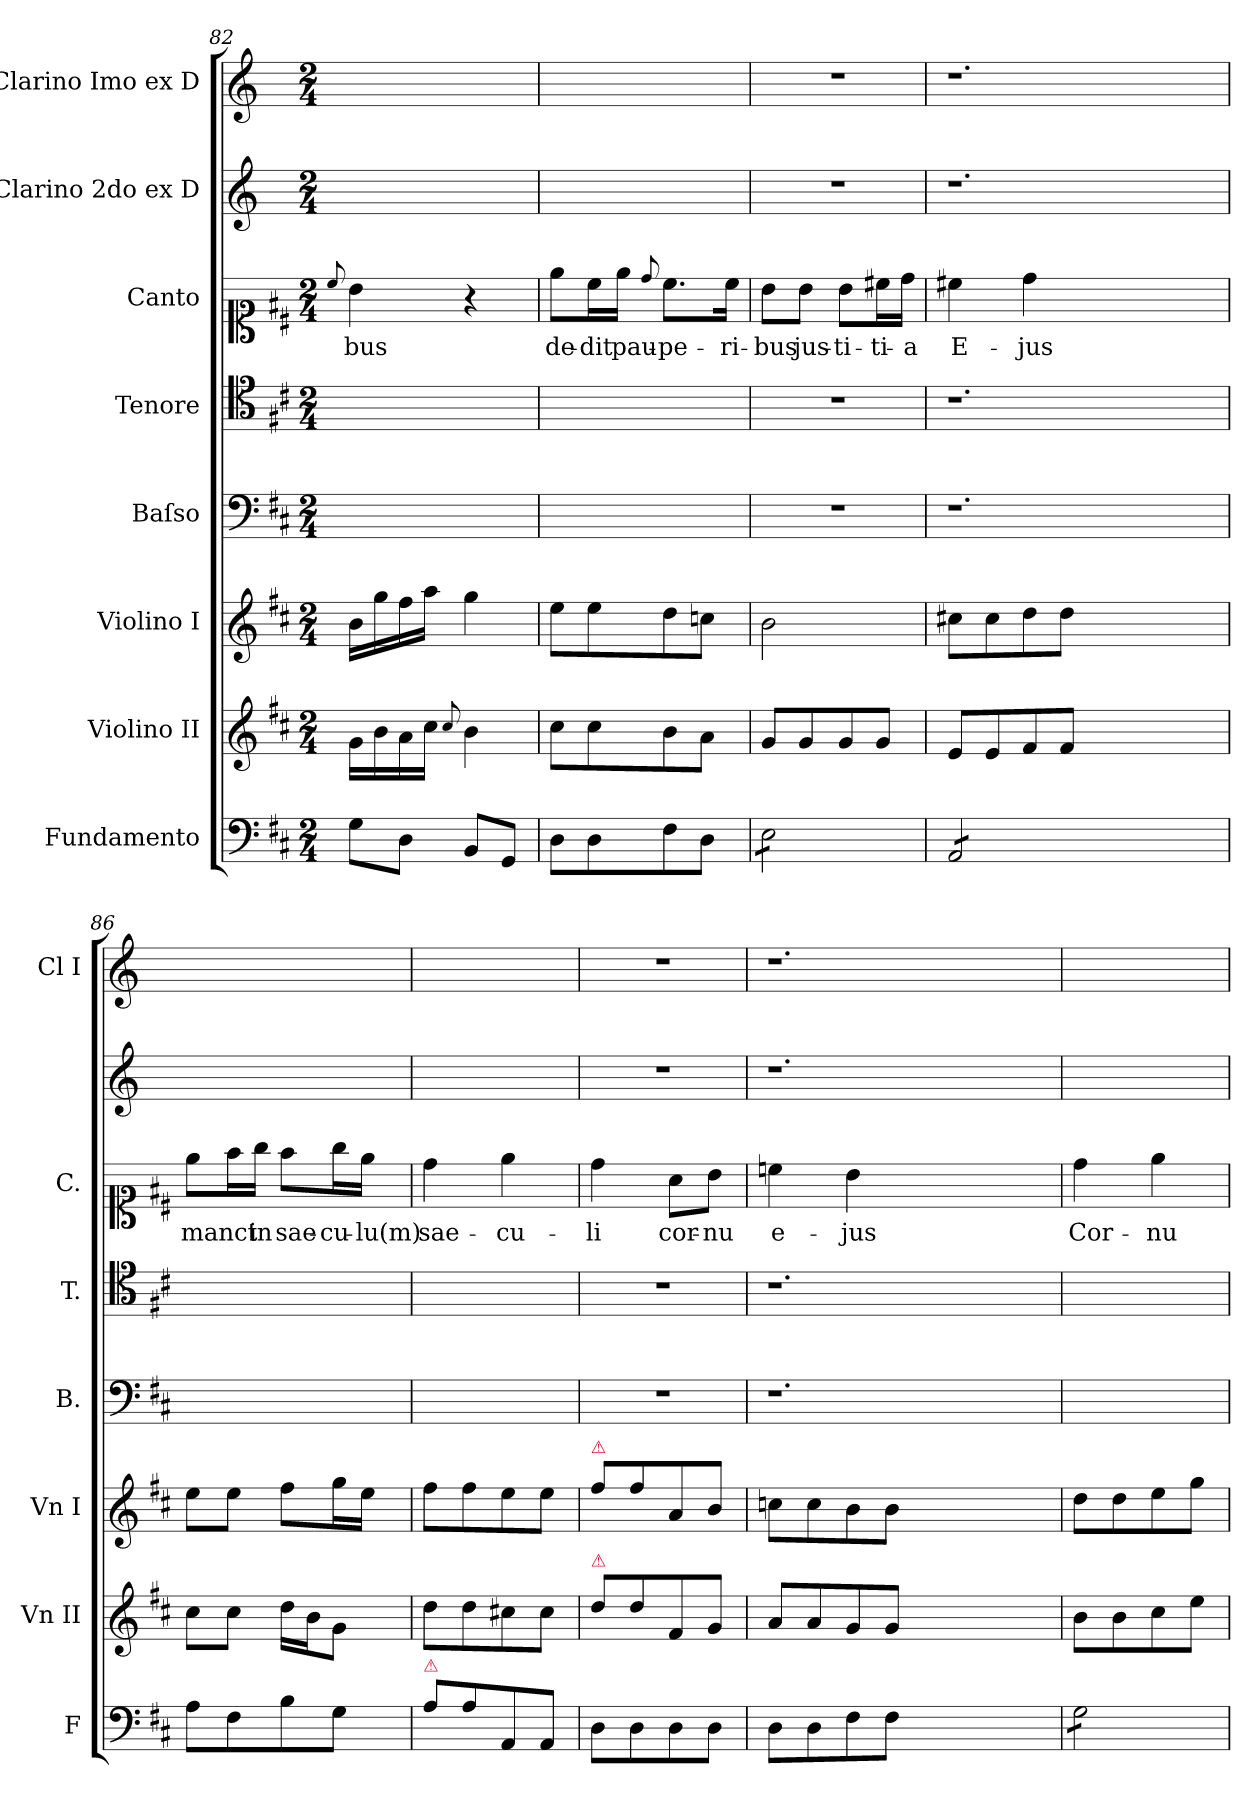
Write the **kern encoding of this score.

**kern	**kern	**kern	**kern	**kern	**kern	**text	**kern	**kern
*part8	*part7	*part6	*part5	*part4	*part3	*part3	*part2	*part1
*staff8	*staff7	*staff6	*staff5	*staff4	*staff3	*staff3	*staff2	*staff1
*I"Fundamento	*I"Violino II	*I"Violino I	*I"Baſso	*I"Tenore	*I"Canto	*	*I"Clarino 2do ex D	*I"Clarino Imo ex D
*I'F	*I'Vn II	*I'Vn I	*I'B.	*I'T.	*I'C.	*	*	*I'Cl I
*clefF4	*clefG2	*clefG2	*clefF4	*clefC4	*clefC1	*	*clefG2	*clefG2
*	*	*	*	*	*	*	*ITrd-1c-2	*ITrd-1c-2
*k[f#c#]	*k[f#c#]	*k[f#c#]	*k[f#c#]	*k[f#c#]	*k[f#c#]	*	*k[f#c#]	*k[f#c#]
*D:	*D:	*D:	*D:	*D:	*D:	*	*D:	*D:
*M2/4	*M2/4	*M2/4	*M2/4	*M2/4	*M2/4	*	*M2/4	*M2/4
=82	=82	=82	=82	=82	=82	=82	=82	=82
.	.	.	.	.	8qqcc#/	.	.	.
8G\L	16g\LL	16b\LL	2ryy	2ryy	4b\	-bus	2ryy	2ryy
.	16b\	16gg\	.	.	.	.	.	.
8D\J	16a\	16ff#\	.	.	.	.	.	.
.	16cc#\JJ	16aa\JJ	.	.	.	.	.	.
.	8qqcc#/	.	.	.	.	.	.	.
8BB/L	4b\	4gg\	.	.	4r	.	.	.
8GG/J	.	.	.	.	.	.	.	.
=83	=83	=83	=83	=83	=83	=83	=83	=83
8D\L	8cc#\L	8ee\L	2ryy	2ryy	8ee\L	de-	2ryy	2ryy
8D\	8cc#\	8ee\	.	.	16cc#\L	-dit	.	.
.	.	.	.	.	16ee\JJ	pau-	.	.
.	.	.	.	.	8qqdd/	.	.	.
8F#\	8b\	8dd\	.	.	8.cc#\L	-pe-	.	.
8D\J	8a\J	8ccn\J	.	.	.	.	.	.
.	.	.	.	.	16cc#\Jk	-ri-	.	.
=84	=84	=84	=84	=84	=84	=84	=84	=84
*tremolo	*	*	*	*	*	*	*	*
8E\L	8g/L	2b\	2r	2r	8b\L	-bus	2r	2r
8E\	8g/	.	.	.	8b\J	jus-	.	.
8E\	8g/	.	.	.	8b\L	-ti-	.	.
8E\J	8g/J	.	.	.	16cc#X\L	-ti-	.	.
.	.	.	.	.	16dd\JJ	-a	.	.
=85	=85	=85	=85	=85	=85	=85	=85	=85
8AA/L	8e/L	8cc#X\L	1.r	1.r	4cc#X\	E-	1.r	1.r
8AA/	8e/	8cc#\	.	.	.	.	.	.
8AA/	8f#/	8dd\	.	.	4dd\	-jus	.	.
8AA/J	8f#/J	8dd\J	.	.	.	.	.	.
*Xtremolo	*	*	*	*	*	*	*	*
1ryy	1ryy	1ryy	.	.	1ryy	.	.	.
=86	=86	=86	=86	=86	=86	=86	=86	=86
8A\L	8cc#\L	8ee\L	2ryy	2ryy	8ee\L	manct	2ryy	2ryy
8F#\	8cc#\J	8ee\J	.	.	16ff#\L	.	.	.
.	.	.	.	.	16gg\JJ	in	.	.
8B\	16dd\LL	8ff#\L	.	.	8ff#\L	sae-	.	.
.	16b\J	.	.	.	.	.	.	.
8G\J	8g\J	16gg\L	.	.	16gg\L	-cu-	.	.
.	.	16ee\JJ	.	.	16ee\JJ	-lu(m)	.	.
=87	=87	=87	=87	=87	=87	=87	=87	=87
!LO:TX:a:color=crimson:t=⚠	!	!	!	!	!	!	!	!
8A\L	8dd\L	8ff#\L	2ryy	2ryy	4dd\	sae-	2ryy	2ryy
8A\	8dd\	8ff#\	.	.	.	.	.	.
8AA/	8cc#X\	8ee\	.	.	4ee\	-cu-	.	.
8AA/J	8cc#\J	8ee\J	.	.	.	.	.	.
=88	=88	=88	=88	=88	=88	=88	=88	=88
!	!	!LO:TX:a:color=crimson:t=⚠	!	!	!	!	!	!
!	!LO:TX:a:color=crimson:t=⚠	!	!	!	!	!	!	!
8D\L	8dd\L	8ff#\L	2r	2r	4dd\	-li	2r	2r
8D\	8dd\	8ff#\	.	.	.	.	.	.
8D\	8f#/	8a/	.	.	8a\L	cor-	.	.
8D\J	8g/J	8b/J	.	.	8b\J	-nu	.	.
=89	=89	=89	=89	=89	=89	=89	=89	=89
8D\L	8a/L	8ccn\L	1.r	1.r	4ccn\	e-	1.r	1.r
8D\	8a/	8cc\	.	.	.	.	.	.
8F#\	8g/	8b\	.	.	4b\	-jus	.	.
8F#\J	8g/J	8b\J	.	.	.	.	.	.
1ryy	1ryy	1ryy	.	.	1ryy	.	.	.
=90	=90	=90	=90	=90	=90	=90	=90	=90
*tremolo	*	*	*	*	*	*	*	*
8G\L	8b\L	8dd\L	2ryy	2ryy	4dd\	Cor-	2ryy	2ryy
8G\	8b\	8dd\	.	.	.	.	.	.
8G\	8cc#\	8ee\	.	.	4ee\	-nu	.	.
8G\J	8ee\J	8gg\J	.	.	.	.	.	.
*Xtremolo	*	*	*	*	*	*	*	*
=	=	=	=	=	=	=	=	=
*-	*-	*-	*-	*-	*-	*-	*-	*-
